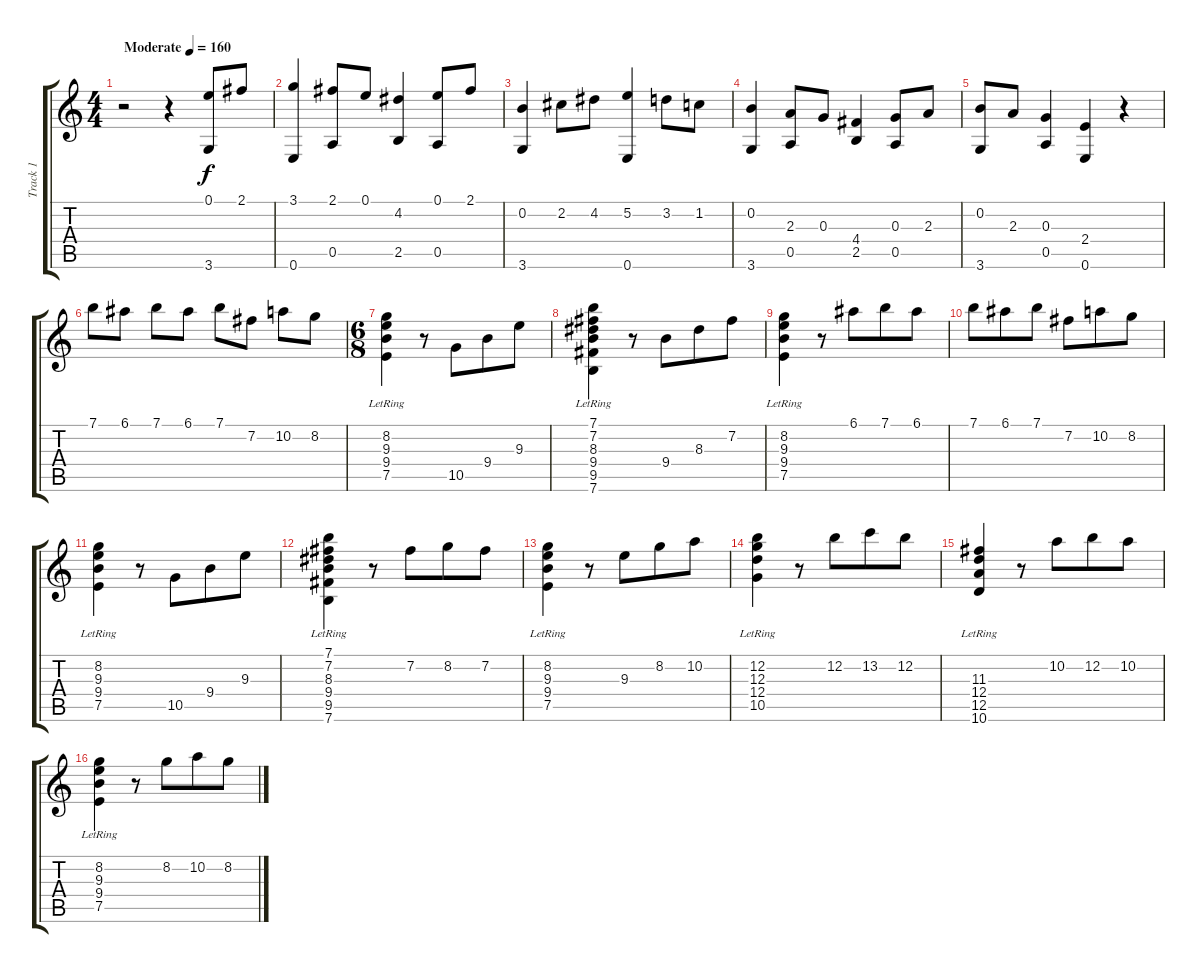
\track ("Track 1" "Track 1") {instrument acousticguitarsteel}
\staff {score tabs}
\tuning (E4 B3 G3 D3 A2 E2) {hide}
\ts (4 4)
\tempo (160 "Moderate")
\clef g2
\ks c
r.2{dy f instrument acousticguitarsteel} r.4 (0.1 3.6).8 2.1.8 |
(3.1 0.6).4 (2.1 0.5).8 0.1.8 (4.2 2.5).4 (0.1 0.5).8 2.1.8 |
(0.2 3.6).4 2.2.8 4.2.8 (5.2 0.6).4 3.2.8 1.2.8 |
(0.2 3.6).4 (2.3 0.5).8 0.3.8 (4.4 2.5).4 (0.3 0.5).8 2.3.8 |
(0.2 3.6).8 2.3.8 (0.3 0.5).4 (2.4 0.6).4 r.4 |
7.1.8 6.1.8 7.1.8 6.1.8 7.1.8 7.2.8 10.2.8 8.2.8 |
\ts (6 8)
(8.2{lr} 9.3{lr} 9.4{lr} 7.5{lr}).4 r.8 10.5.8 9.4.8 9.3.8 |
(7.1{lr} 7.2{lr} 8.3{lr} 9.4{lr} 9.5{lr} 7.6{lr}).4 r.8 9.4.8 8.3.8 7.2.8 |
(8.2{lr} 9.3{lr} 9.4{lr} 7.5{lr}).4 r.8 6.1.8 7.1.8 6.1.8 |
7.1.8 6.1.8 7.1.8 7.2.8 10.2.8 8.2.8 |
(8.2{lr} 9.3{lr} 9.4{lr} 7.5{lr}).4 r.8 10.5.8 9.4.8 9.3.8 |
(7.1{lr} 7.2{lr} 8.3{lr} 9.4{lr} 9.5{lr} 7.6{lr}).4 r.8 7.2.8 8.2.8 7.2.8 |
(8.2{lr} 9.3{lr} 9.4{lr} 7.5{lr}).4 r.8 9.3.8 8.2.8 10.2.8 |
(12.2{lr} 12.3{lr} 12.4{lr} 10.5{lr}).4 r.8 12.2.8 13.2.8 12.2.8 |
(11.3{lr} 12.4{lr} 12.5{lr} 10.6{lr}).4 r.8 10.2.8 12.2.8 10.2.8 |
(8.2{lr} 9.3{lr} 9.4{lr} 7.5{lr}).4 r.8 8.2.8 10.2.8 8.2.8
